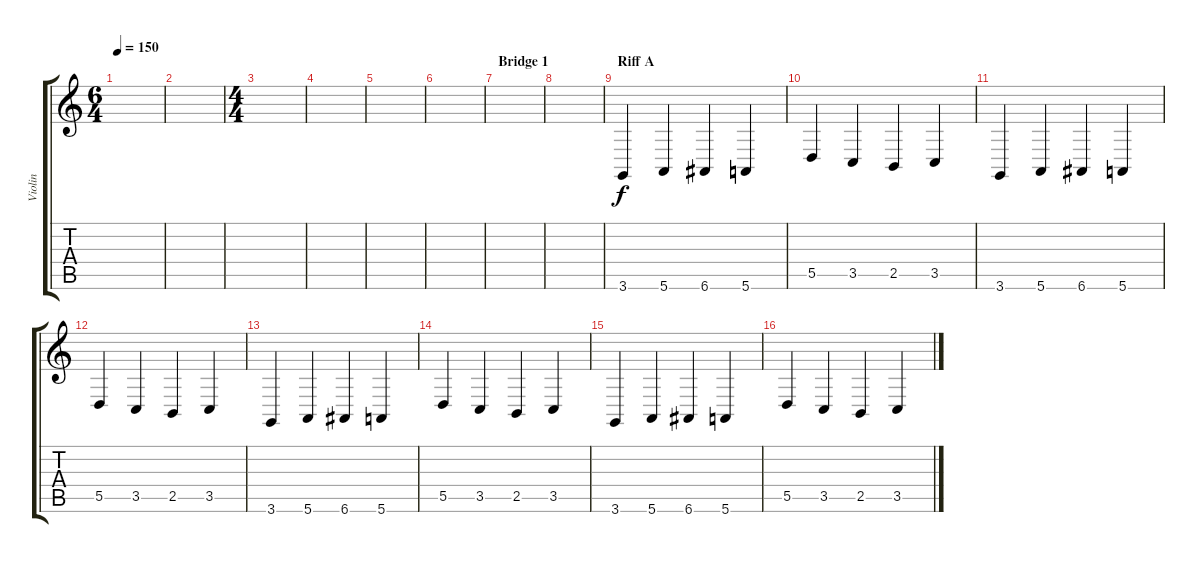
\track ("Violin" "Violin") {instrument violin}
\staff {score tabs}
\tuning (E4 B3 G3 D3 A2 E2) {hide}
\ts (6 4)
\tempo 150
\clef g2
\ks c
|
|
\ts (4 4)
|
|
|
|
\section ("" "Bridge 1")
|
|
\section ("" "Riff A")
3.6.4 5.6.4 6.6.4 5.6.4 |
5.5.4 3.5.4 2.5.4 3.5.4 |
3.6.4 5.6.4 6.6.4 5.6.4 |
5.5.4 3.5.4 2.5.4 3.5.4 |
3.6.4 5.6.4 6.6.4 5.6.4 |
5.5.4 3.5.4 2.5.4 3.5.4 |
3.6.4 5.6.4 6.6.4 5.6.4 |
5.5.4 3.5.4 2.5.4 3.5.4
